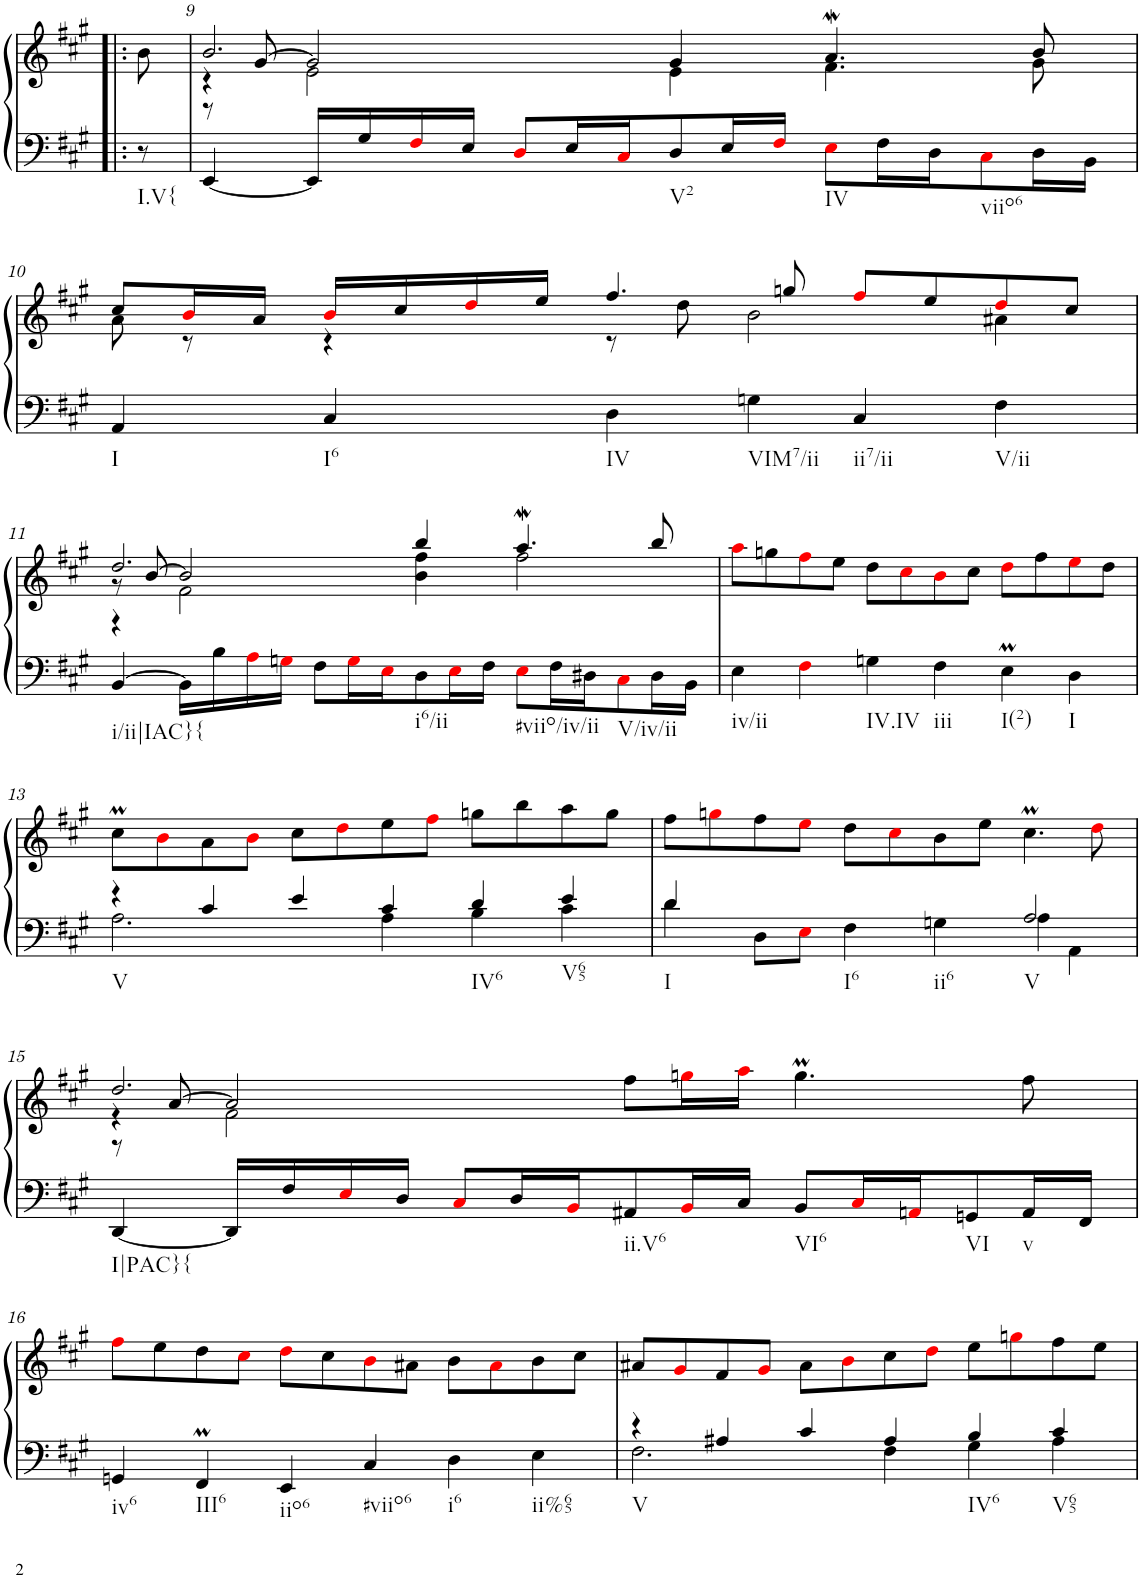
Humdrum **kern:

**kern	**kern
*part1	*part1
*staff2	*staff1
*I"unbenannt1	*
!!LO:PB:g=z
*clefF4	*clefG2
*k[f#c#g#]	*k[f#c#g#]
*M3/2	*M3/2
=8X1!|:	=8X1!|:
!LO:TX:b:t=I.V{	!
8r	8b\
=9	=9
*	*^
*	*	*^
[4EE/	2.b/	4r	8r
.	.	.	[8g#/
16EE/LL]	.	2e\	2g#/]
16G#/	.	.	.
16F#i/	.	.	.
16E/JJ	.	.	.
8Di/L	.	.	.
16E/L	.	.	.
16C#i/J	.	.	.
!LO:TX:b:t=V2	!	!	!
8D/	4g#/	4e\	2.ryy
16E/L	.	.	.
16F#i/JJ	.	.	.
!LO:TX:b:t=IV	!	!	!
8Ei\L	4.aw/	4.f#\	.
16F#\L	.	.	.
16D\J	.	.	.
!LO:TX:b:t=viio6	!	!	!
8C#i\	.	.	.
16D\L	8b/	8g#\	.
16BB\JJ	.	.	.
*	*	*v	*v
!!LO:LB:g=z
=10	=10	=10
!LO:TX:b:t=I	!	!
4AA/	8cc#/L	8a\
.	16bi/L	8r
.	16a/JJ	.
!LO:TX:b:t=I6	!	!
4C#/	16bi/LL	4r
.	16cc#/	.
.	16ddi/	.
.	16ee/JJ	.
!LO:TX:b:t=IV	!	!
4D\	4.ff#/	8r
.	.	8dd\
!LO:TX:b:t=VIM7/ii	!	!
4Gn\	.	2b\
.	8ggn/	.
!LO:TX:b:t=ii7/ii	!	!
4C#/	8ff#i/L	.
.	8ee/	.
!LO:TX:b:t=V/ii	!	!
4F#\	8ddi/	4a#X\
.	8cc#/J	.
!!LO:LB:g=z
=11	=11	=11
*	*	*^
!LO:TX:b:t=i/ii|IAC}{	!	!	!
[4BB/	2.dd/	8r	4r
.	.	[8b/	.
16BB\LL]	.	2b/]	2f#\
16B\	.	.	.
16Ai\	.	.	.
16Gni\JJ	.	.	.
8F#\L	.	.	.
16Gi\L	.	.	.
16Ei\J	.	.	.
!LO:TX:b:t=i6/ii	!	!	!
8D\	4bb/	4b\ 4ff#\	2.ryy
16Ei\L	.	.	.
16F#\JJ	.	.	.
!LO:TX:b:t=#viio/iv/ii	!	!	!
8Ei\L	4.aaw/	2ff#\	.
16F#\L	.	.	.
16D#X\J	.	.	.
!LO:TX:b:t=V/iv/ii	!	!	!
8C#i\	.	.	.
16D#\L	8bb/	.	.
16BB\JJ	.	.	.
*	*v	*v	*v
=12	=12
!LO:TX:b:t=iv/ii	!
4E\	8aai\L
.	8ggn\
4F#i\	8ff#i\
.	8ee\J
!LO:TX:b:t=IV.IV	!
4Gn\	8dd\L
.	8cc#i\
!LO:TX:b:t=iii	!
4F#\	8bi\
.	8cc#\J
!LO:TX:b:t=I(2)	!
4EM\	8ddi\L
.	8ff#\
!LO:TX:b:t=I	!
4D\	8eei\
.	8dd\J
!!LO:LB:g=z
=13	=13
*^	*
!LO:TX:b:t=V	!	!
4r	2.A\	8cc#m\L
.	.	8bi\
4c#/	.	8a\
.	.	8bi\J
4e/	.	8cc#\L
.	.	8ddi\
4c#/	4A\	8ee\
.	.	8ff#i\J
!LO:TX:b:t=IV6	!	!
4d/	4B\	8ggn\L
.	.	8bb\
!LO:TX:b:t=V65	!	!
4e/	4c#\	8aa\
.	.	8gg\J
=14	=14	=14
!LO:TX:b:t=I	!	!
4d/	4d\	8ff#\L
.	.	8ggni\
8D\L	2.ryy	8ff#\
8Ei\J	.	8eei\J
!LO:TX:b:t=I6	!	!
4F#\	.	8dd\L
.	.	8cc#i\
!LO:TX:b:t=ii6	!	!
4Gn\	.	8b\
.	.	8ee\J
!LO:TX:b:t=V	!	!
2A/	4A\	4.cc#m\
.	4AA\	.
.	.	8ddi\
*v	*v	*
!!LO:LB:g=z
=15	=15
*	*^
*	*	*^
!LO:TX:b:t=I|PAC}{	!	!	!
[4DD/	2.dd/	4r	8r
.	.	.	[8a/
16DD/LL]	.	2f#\	2a/]
16F#/	.	.	.
16Ei/	.	.	.
16D/JJ	.	.	.
8C#i/L	.	.	.
16D/L	.	.	.
16BBi/J	.	.	.
!LO:TX:b:t=ii.V6	!	!	!
8AA#X/	8ff#\L	2.ryy	2.ryy
16BBi/L	16ggni\L	.	.
16C#/JJ	16aai\JJ	.	.
!LO:TX:b:t=VI6	!	!	!
8BB/L	4.ggM\	.	.
16C#i/L	.	.	.
16AAni/J	.	.	.
!LO:TX:b:t=VI	!	!	!
8GGn/	.	.	.
!LO:TX:b:t=v	!	!	!
16AA/L	8ff#\	.	.
16FF#/JJ	.	.	.
*	*v	*v	*v
!!LO:LB:g=z
=16	=16
!LO:TX:b:t=iv6	!
4GGn/	8ff#i\L
.	8ee\
!LO:TX:b:t=III6	!
4FF#M/	8dd\
.	8cc#i\J
!LO:TX:b:t=iio6	!
4EE/	8ddi\L
.	8cc#\
!LO:TX:b:t=#viio6	!
4C#/	8bi\
.	8a#X\J
!LO:TX:b:t=i6	!
4D\	8b\L
.	8a#i\
!LO:TX:b:t=ii%65	!
4E\	8b\
.	8cc#\J
=17	=17
*^	*
!LO:TX:b:t=V	!	!
4r	2.F#\	8a#X/L
.	.	8g#i/
4A#X/	.	8f#/
.	.	8g#i/J
4c#/	.	8a#\L
.	.	8bi\
4A#/	4F#\	8cc#\
.	.	8ddi\J
!LO:TX:b:t=IV6	!	!
4B/	4G#\	8ee\L
.	.	8ggni\
!LO:TX:b:t=V65	!	!
4c#/	4A#\	8ff#\
.	.	8ee\J
*v	*v	*
=	=
*-	*-
